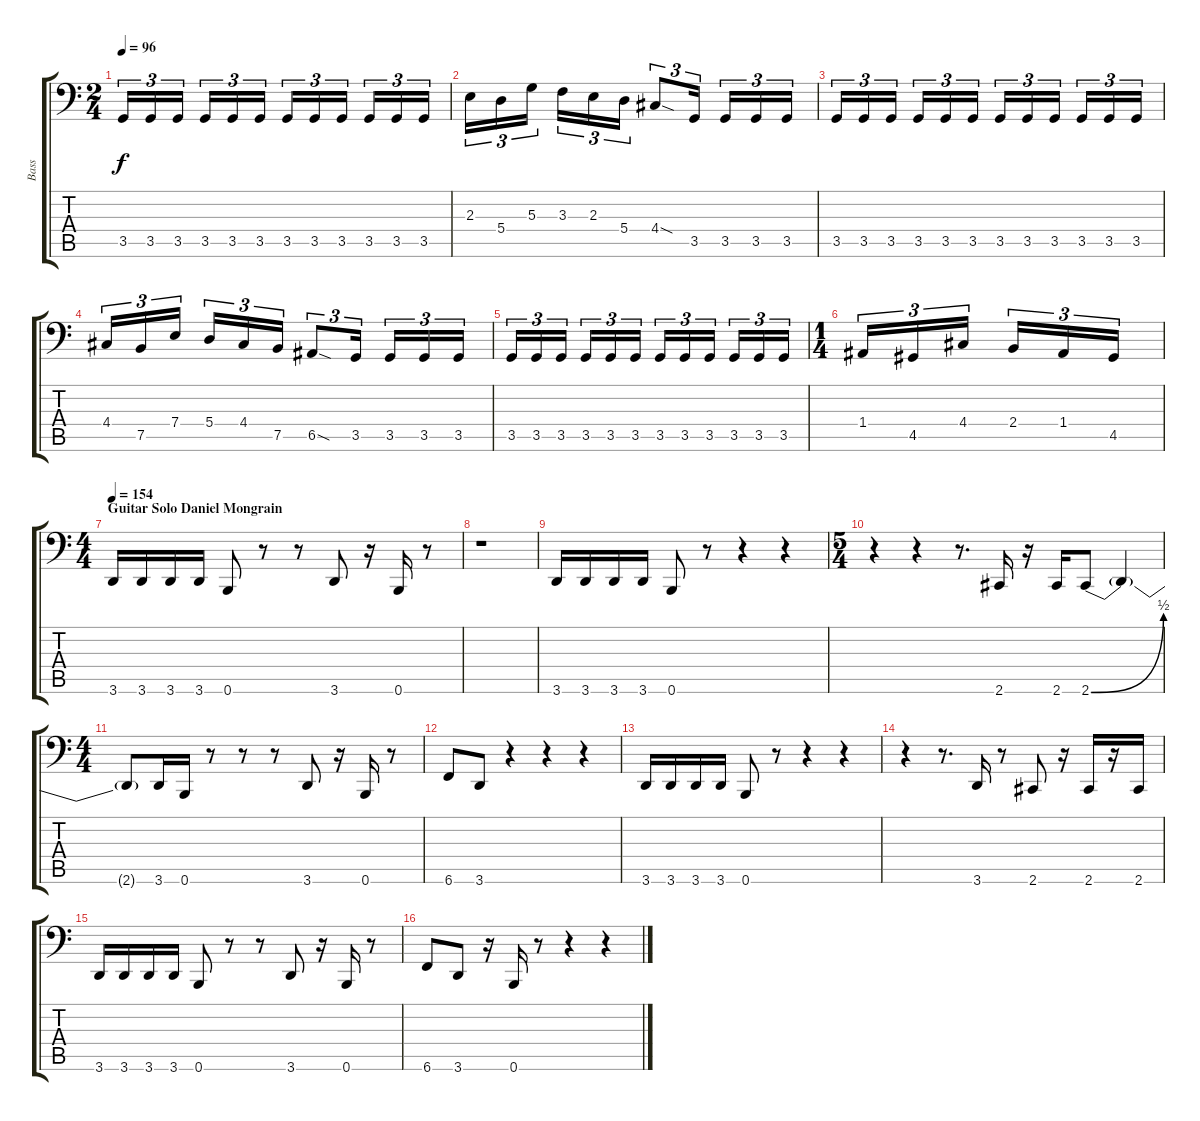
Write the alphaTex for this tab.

\track ("Bass" "Bass") {instrument electricbassfinger}
\staff {score tabs}
\tuning (C3 G2 D2 A1 E1 B0) {hide}
\ts (2 4)
\tempo 96
\clef f4
\ks c
3.5.16{tu (3 2) dy f} 3.5.16{tu (3 2)} 3.5.16{tu (3 2)} 3.5.16{tu (3 2)} 3.5.16{tu (3 2)} 3.5.16{tu (3 2)} 3.5.16{tu (3 2)} 3.5.16{tu (3 2)} 3.5.16{tu (3 2)} 3.5.16{tu (3 2)} 3.5.16{tu (3 2)} 3.5.16{tu (3 2)} |
2.3.16{tu (3 2)} 5.4.16{tu (3 2)} 5.3.16{tu (3 2)} 3.3.16{tu (3 2)} 2.3.16{tu (3 2)} 5.4.16{tu (3 2)} 4.4{sod}.8{tu (3 2)} 3.5.16{tu (3 2)} 3.5.16{tu (3 2)} 3.5.16{tu (3 2)} 3.5.16{tu (3 2)} |
3.5.16{tu (3 2)} 3.5.16{tu (3 2)} 3.5.16{tu (3 2)} 3.5.16{tu (3 2)} 3.5.16{tu (3 2)} 3.5.16{tu (3 2)} 3.5.16{tu (3 2)} 3.5.16{tu (3 2)} 3.5.16{tu (3 2)} 3.5.16{tu (3 2)} 3.5.16{tu (3 2)} 3.5.16{tu (3 2)} |
4.4.16{tu (3 2)} 7.5.16{tu (3 2)} 7.4.16{tu (3 2)} 5.4.16{tu (3 2)} 4.4.16{tu (3 2)} 7.5.16{tu (3 2)} 6.5{sod}.8{tu (3 2)} 3.5.16{tu (3 2)} 3.5.16{tu (3 2)} 3.5.16{tu (3 2)} 3.5.16{tu (3 2)} |
3.5.16{tu (3 2)} 3.5.16{tu (3 2)} 3.5.16{tu (3 2)} 3.5.16{tu (3 2)} 3.5.16{tu (3 2)} 3.5.16{tu (3 2)} 3.5.16{tu (3 2)} 3.5.16{tu (3 2)} 3.5.16{tu (3 2)} 3.5.16{tu (3 2)} 3.5.16{tu (3 2)} 3.5.16{tu (3 2)} |
\ts (1 4)
1.4.16{tu (3 2)} 4.5.16{tu (3 2)} 4.4.16{tu (3 2)} 2.4.16{tu (3 2)} 1.4.16{tu (3 2)} 4.5.16{tu (3 2)} |
\ts (4 4)
\section ("" "Guitar Solo Daniel Mongrain")
\tempo 154
3.6.16 3.6.16 3.6.16 3.6.16 0.6.8 r.8 r.8 3.6.8 r.16 0.6.16 r.8 |
r.1 |
3.6.16 3.6.16 3.6.16 3.6.16 0.6.8 r.8 r.4 r.4 |
\ts (5 4)
r.4 r.4 r.8{d} 2.6.16 r.16 2.6.16 2.6{be (bend 0 0 60 2)}.8 2.6{t}.4 |
\ts (4 4)
2.6{t}.8 3.6.16 0.6.16 r.8 r.8 r.8 3.6.8 r.16 0.6.16 r.8 |
6.6.8 3.6.8 r.4 r.4 r.4 |
3.6.16 3.6.16 3.6.16 3.6.16 0.6.8 r.8 r.4 r.4 |
r.4 r.8{d} 3.6.16 r.8 2.6.8 r.16 2.6.16 r.16 2.6.16 |
3.6.16 3.6.16 3.6.16 3.6.16 0.6.8 r.8 r.8 3.6.8 r.16 0.6.16 r.8 |
6.6.8 3.6.8 r.16 0.6.16 r.8 r.4 r.4
